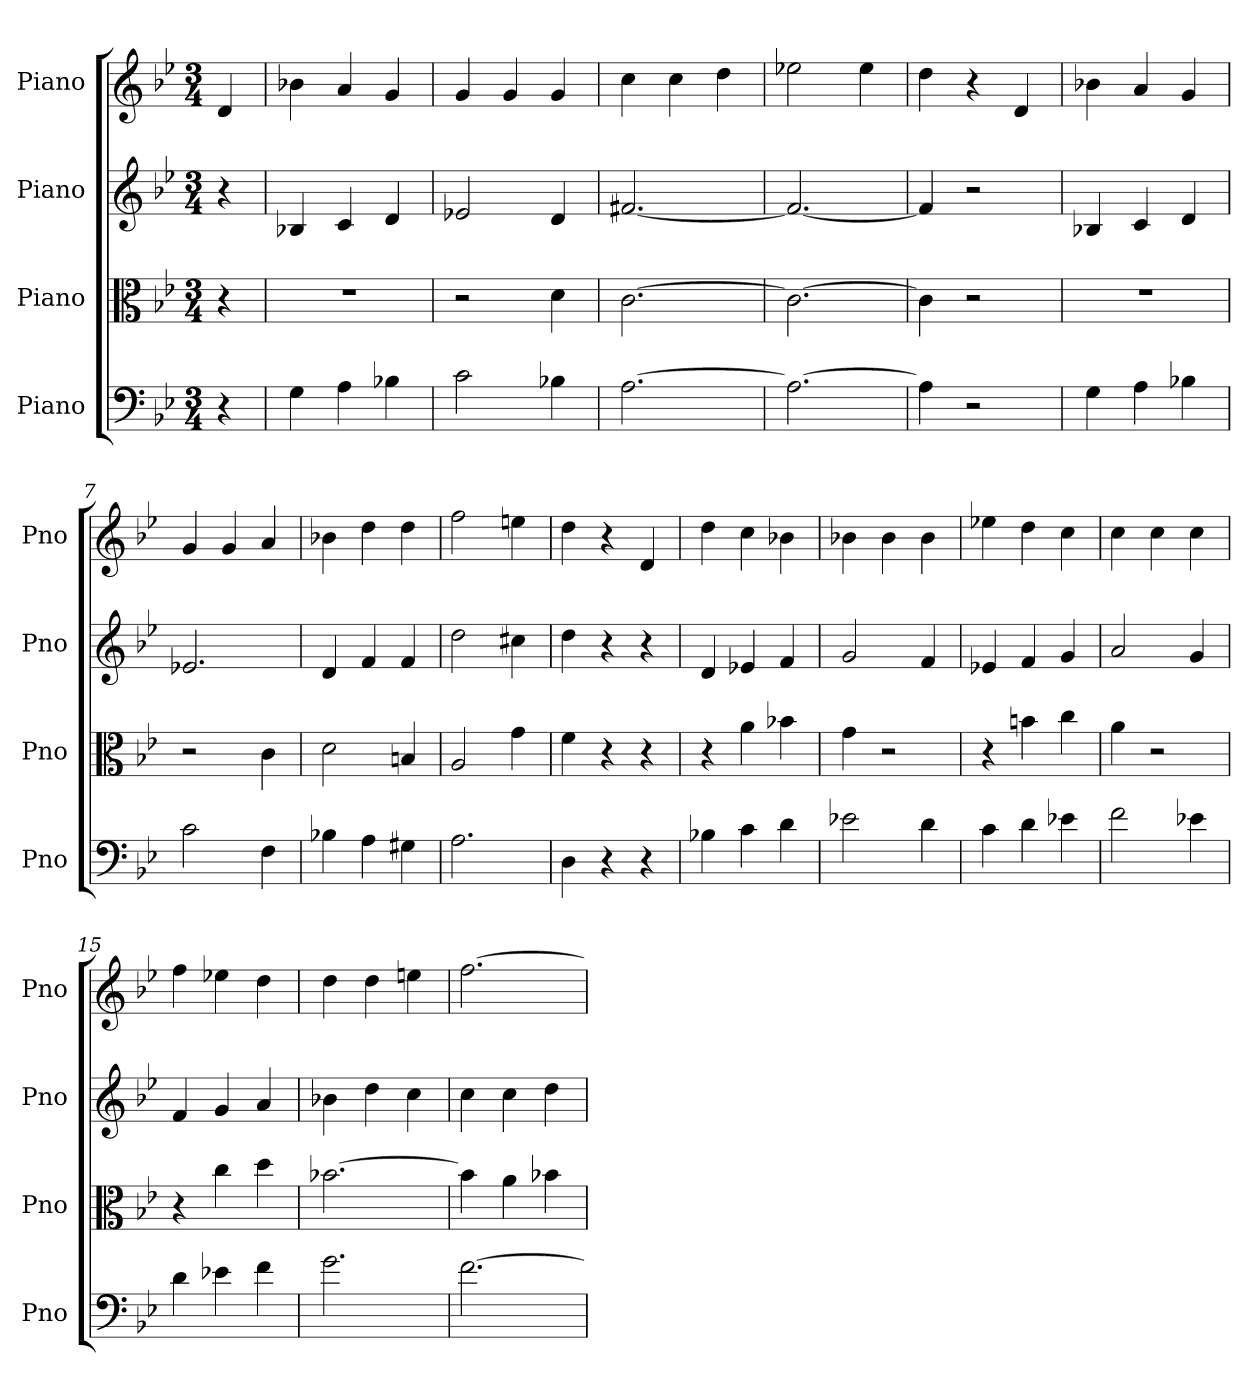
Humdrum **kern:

**kern	**kern	**kern	**kern
*part4	*part3	*part2	*part1
*staff4	*staff3	*staff2	*staff1
*I"Piano	*I"Piano	*I"Piano	*I"Piano
*I'Pno	*I'Pno	*I'Pno	*I'Pno
*clefF4	*clefC3	*clefG2	*clefG2
*k[b-e-]	*k[b-e-]	*k[b-e-]	*k[b-e-]
*M3/4	*M3/4	*M3/4	*M3/4
=	=	=	=
4r	4r	4r	4d/
=1	=1	=1	=1
4G\	2.r	4B-X/	4b-X\
4A\	.	4c/	4a/
4B-X\	.	4d/	4g/
=2	=2	=2	=2
2c\	2r	2e-X/	4g/
.	.	.	4g/
4B-X\	4d\	4d/	4g/
=3	=3	=3	=3
[2.A\	[2.c\	[2.f#X/	4cc\
.	.	.	4cc\
.	.	.	4dd\
=4	=4	=4	=4
2.A\_	2.c\_	2.f#/_	2ee-X\
.	.	.	4ee-\
=5	=5	=5	=5
4A\]	4c\]	4f#/]	4dd\
2r	2r	2r	4r
.	.	.	4d/
=6	=6	=6	=6
4G\	2.r	4B-X/	4b-X\
4A\	.	4c/	4a/
4B-X\	.	4d/	4g/
=7	=7	=7	=7
2c\	2r	2.e-X/	4g/
.	.	.	4g/
4F\	4c\	.	4a/
=8	=8	=8	=8
4B-X\	2d\	4d/	4b-X\
4A\	.	4f/	4dd\
4G#X\	4B/	4f/	4dd\
=9	=9	=9	=9
2.A\	2A/	2dd\	2ff\
.	4g\	4cc#X\	4ee\
!!LO:LB:g=z
=10	=10	=10	=10
4D\	4f\	4dd\	4dd\
4r	4r	4r	4r
4r	4r	4r	4d/
=11	=11	=11	=11
4B-X\	4r	4d/	4dd\
4c\	4a\	4e-X/	4cc\
4d\	4b-X\	4f/	4b-X\
=12	=12	=12	=12
2e-X\	4g\	2g/	4b-X\
.	2r	.	4b-\
4d\	.	4f/	4b-\
=13	=13	=13	=13
4c\	4r	4e-X/	4ee-X\
4d\	4b\	4f/	4dd\
4e-X\	4cc\	4g/	4cc\
=14	=14	=14	=14
2f\	4a\	2a/	4cc\
.	2r	.	4cc\
4e-X\	.	4g/	4cc\
=15	=15	=15	=15
4d\	4r	4f/	4ff\
4e-X\	4cc\	4g/	4ee-X\
4f\	4dd\	4a/	4dd\
=16	=16	=16	=16
2.g\	[2.b-X\	4b-X\	4dd\
.	.	4dd\	4dd\
.	.	4cc\	4ee\
=17	=17	=17	=17
[2.f\	4b-\]	4cc\	[2.ff\
.	4a\	4cc\	.
.	4b-X\	4dd\	.
=	=	=	=
*-	*-	*-	*-
